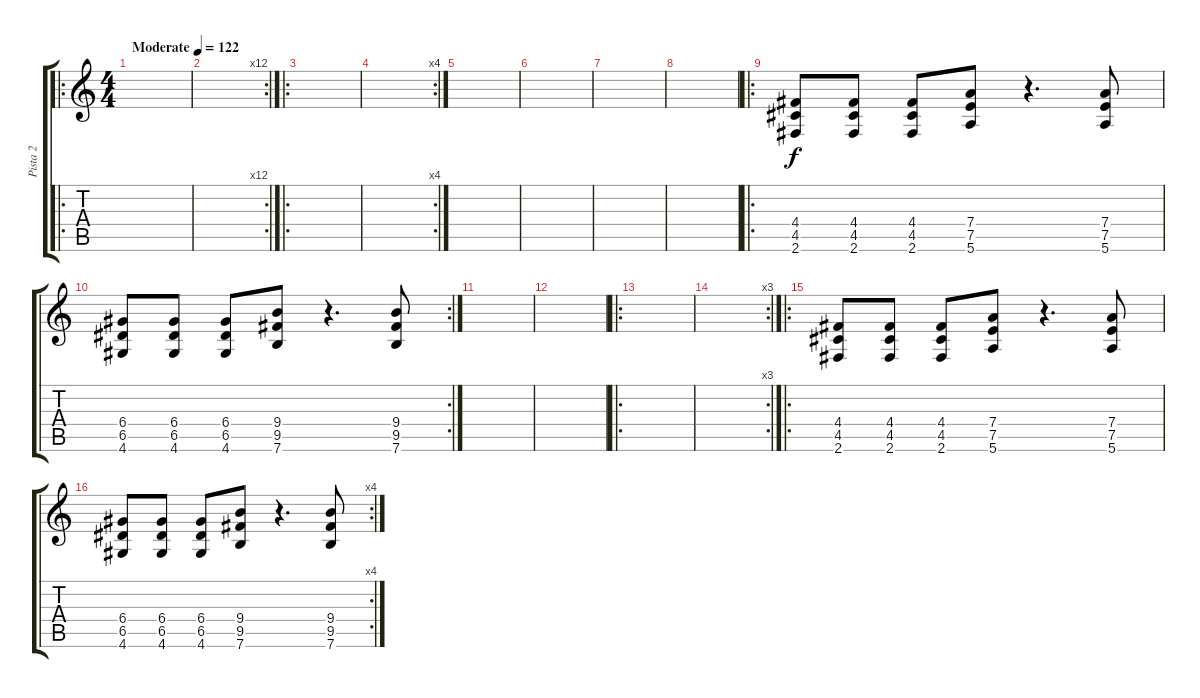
\track ("Pista 2" "Pista 2") {instrument distortionguitar}
\staff {score tabs}
\tuning (E4 B3 G3 D3 A2 E2) {hide}
\ro
\ts (4 4)
\tempo (122 "Moderate")
\clef g2
\ks c
|
\rc 12
|
\ro
|
\rc 4
|
|
|
|
|
\ro
(4.4 4.5 2.6).8 (4.4 4.5 2.6).8 (4.4 4.5 2.6).8 (7.4 7.5 5.6).8 r.4{d} (7.4 7.5 5.6).8 |
\rc 2
(6.4 6.5 4.6).8 (6.4 6.5 4.6).8 (6.4 6.5 4.6).8 (9.4 9.5 7.6).8 r.4{d} (9.4 9.5 7.6).8 |
|
|
\ro
|
\rc 3
|
\ro
(4.4 4.5 2.6).8 (4.4 4.5 2.6).8 (4.4 4.5 2.6).8 (7.4 7.5 5.6).8 r.4{d} (7.4 7.5 5.6).8 |
\rc 4
(6.4 6.5 4.6).8 (6.4 6.5 4.6).8 (6.4 6.5 4.6).8 (9.4 9.5 7.6).8 r.4{d} (9.4 9.5 7.6).8
